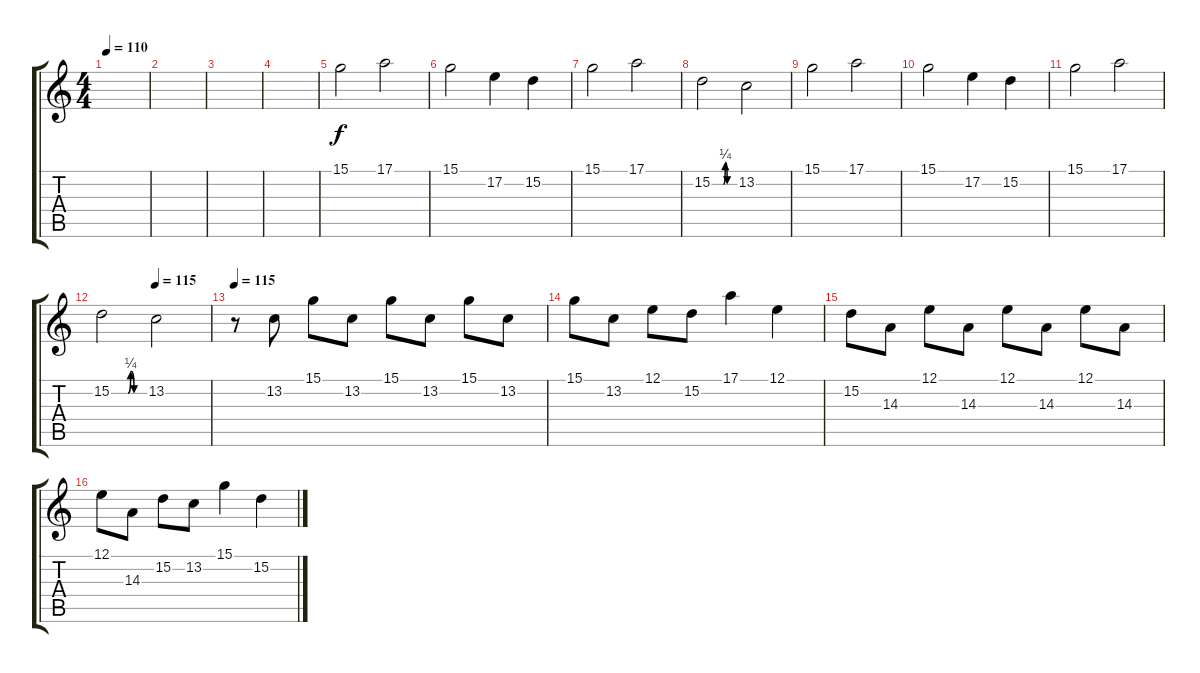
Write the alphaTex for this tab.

\track "" {instrument stringensemble1}
\staff {score tabs}
\tuning (E4 B3 G3 D3 A2 E2) {hide}
\ts (4 4)
\tempo 110
\clef g2
\ks c
|
|
|
|
15.1.2 17.1.2 |
15.1.2 17.2.4 15.2.4 |
15.1.2 17.1.2 |
15.2{be (custom 0 0 15 0 30 0 35 1 40 0 44 0 60 0)}.2 13.2.2 |
15.1.2 17.1.2 |
15.1.2 17.2.4 15.2.4 |
15.1.2 17.1.2 |
\tempo (115 0.5)
15.2{be (custom 0 0 15 0 30 0 35 1 41 0 44 0 60 0)}.2 13.2.2 |
\tempo 115
r.8{instrument musicbox} 13.2.8 15.1.8 13.2.8 15.1.8 13.2.8 15.1.8 13.2.8 |
15.1.8 13.2.8 12.1.8 15.2.8 17.1.4 12.1.4 |
15.2.8 14.3.8 12.1.8 14.3.8 12.1.8 14.3.8 12.1.8 14.3.8 |
12.1.8 14.3.8 15.2.8 13.2.8 15.1.4 15.2.4
